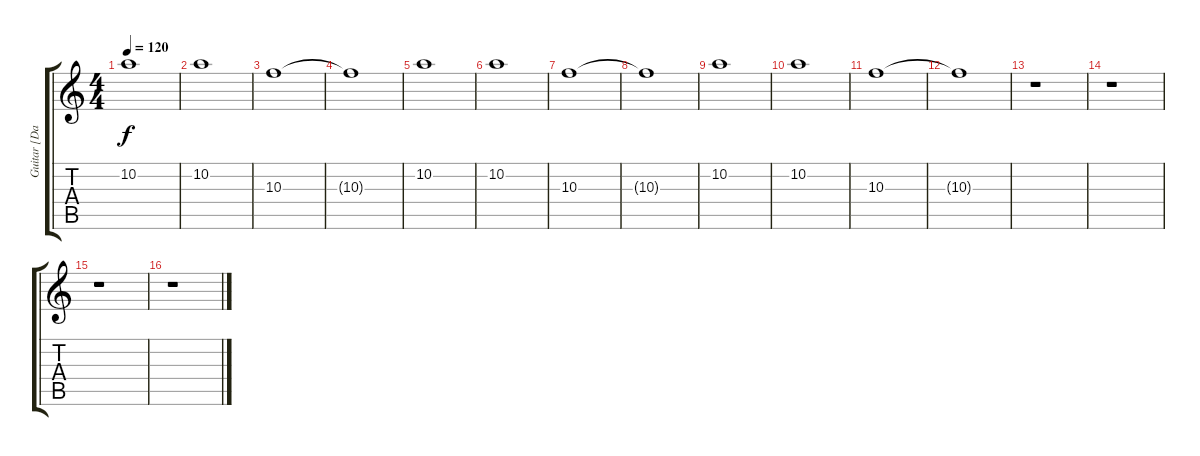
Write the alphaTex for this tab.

\track ("Guitar [Daniel Ash]" "Guitar [Da") {instrument electricguitarclean}
\staff {score tabs}
\tuning (E4 B3 G3 D3 A2 E2) {hide}
\ts (4 4)
\tempo 120
\clef g2
\ks c
10.2.1{dy f} |
10.2.1 |
10.3.1 |
10.3{t}.1 |
10.2.1 |
10.2.1 |
10.3.1 |
10.3{t}.1 |
10.2.1 |
10.2.1 |
10.3.1 |
10.3{t}.1 |
r.1 |
r.1 |
r.1 |
r.1
